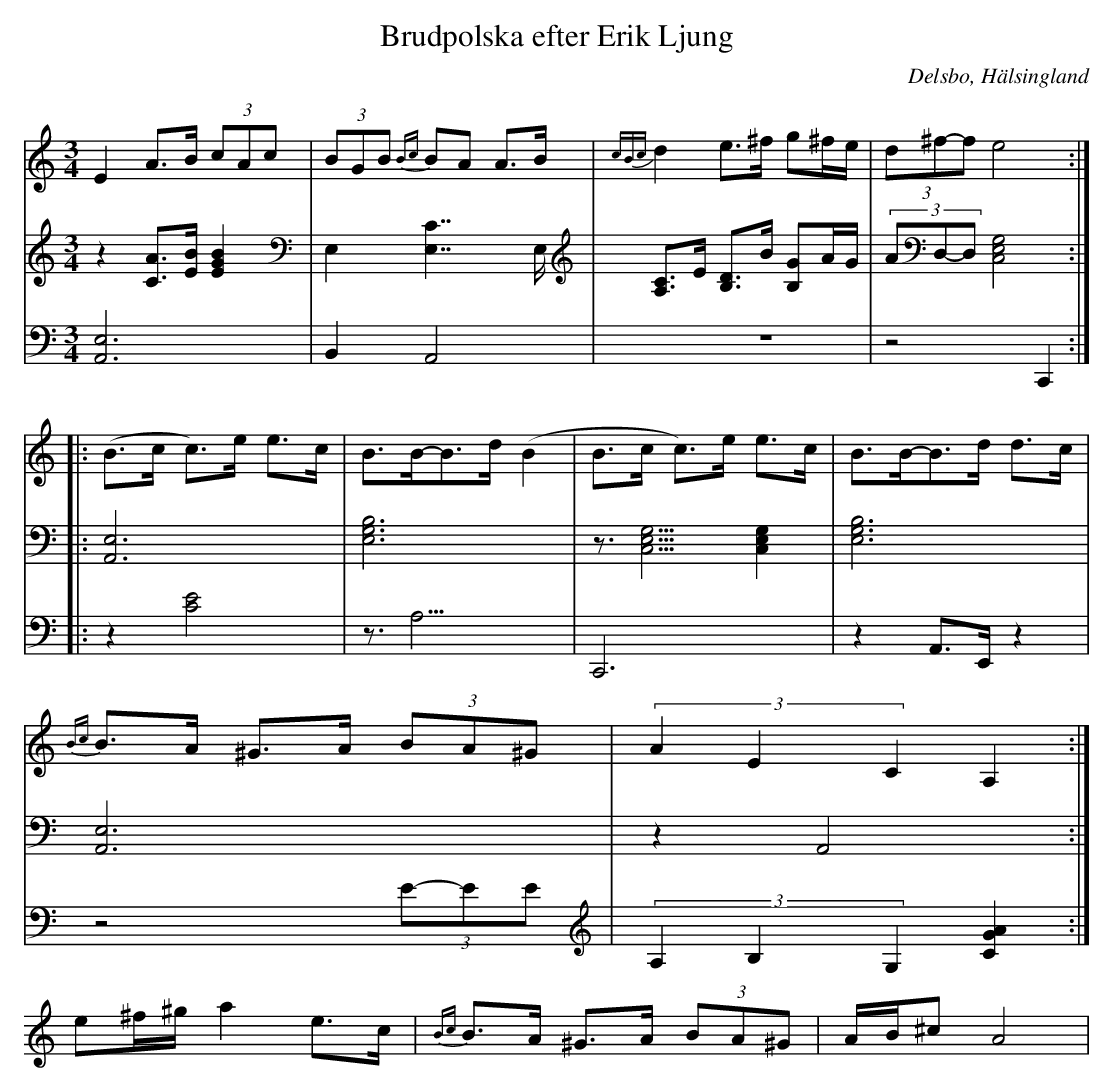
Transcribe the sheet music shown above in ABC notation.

X:1
T: Brudpolska efter Erik Ljung
Q: 105
O: Delsbo, Hälsingland
M: 3/4
L: 1/8
K: Am
V:1
V:2
V:3 =Merge
V:1
E2 A>B (3cAc| (3BGB {Bc}BA A>B|{cBc}d2 e>^f g^f/e/|(3d^f-f e4 :|
|:(B>c c)>e e>c|B>B-B>d (B2|B>c c)>e e>c|B>B-B>d d>c|
{Bc}B>A ^G>A (3BA^G|(3A2E2C2 A,2:|
e^f/^g/ a2 e>c|{Bc}B>A ^G>A (3BA^G|A/B/^c A4|
V:2
z2 [AC]>[BE] [B2E2G2]|E,2 [C7/2E,7/2]E,/|[A,C]>E [B,D]>B [B,G]A/G/|(3AD,-D, [E,4G,4C,4]:|
|:[A,,6E,6]|[E,6G,6B,6]|z3/2[E,5/2G,5/2C,5/2] [E,2G,2C,2]|[E,6G,6B,6]|
[A,,6E,6]|z2 A,,4:|
V:3
[A,,6E,6]|B,,2 A,,4|z6|z4  C,,2:|
|:z2 [C4E4]|z3<A,3|C,,6|z2 A,,>E,, z2|
z4 (3E-EE|(3A,2B,2G,2 [G2A2C2]:|
